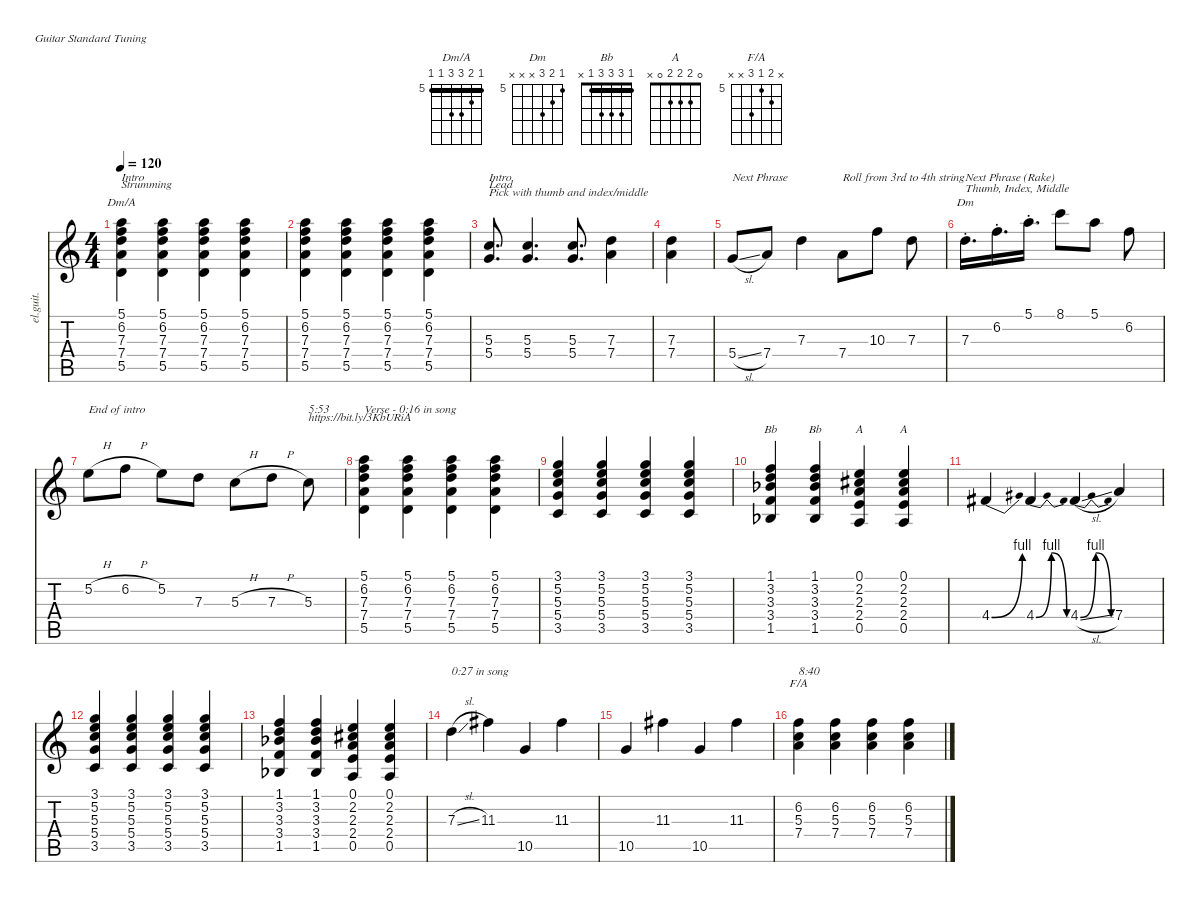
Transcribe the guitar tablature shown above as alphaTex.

\defaultSystemsLayout 4
\hideDynamics
\bracketExtendMode nobrackets
\otherSystemsTrackNameOrientation horizontal
\track ("Lead" "el.guit.") {instrument electricguitarclean}
\staff {score tabs}
\tuning (E4 B3 G3 D3 A2 E2)
\chord ("Dm/A" 5 6 7 7 5 5) {firstfret 5 showfingering false barre (5 5)}
\chord ("Dm" 5 6 7 x x x) {firstfret 5 showfingering false}
\chord ("Bb" 1 3 3 3 1 x) {showfingering false barre 1}
\chord ("A" 0 2 2 2 0 x) {showfingering false}
\chord ("F/A" x 6 5 7 x x) {firstfret 5 showfingering false}
\ts (4 4)
\tempo 120
\clef g2
\ks c
(5.5 7.4 7.3 6.2 5.1).4{ch "Dm/A" txt "Intro\nStrumming" dy mf instrument electricguitarclean beam Down} (5.5 7.4 7.3 6.2 5.1).4{beam Down} (5.5 7.4 7.3 6.2 5.1).4{beam Down} (5.5 7.4 7.3 6.2 5.1).4{beam Down} |
(5.5 7.4 7.3 6.2 5.1).4{beam Down} (5.5 7.4 7.3 6.2 5.1).4{beam Down} (5.5 7.4 7.3 6.2 5.1).4{beam Down} (5.5 7.4 7.3 6.2 5.1).4{beam Down} |
(5.3 5.4).8{d txt "Intro\n\nLead\n\nPick with thumb and index/middle" beam Up} (5.4 5.3).4{d beam Up} (5.4 5.3).8{d beam Up} (7.3 7.4).4{beam Down} |
(7.4 7.3).4{beam Down} |
5.4{sl}.8{txt "Next Phrase" beam Up} 7.4.8{beam Up} 7.3.4{beam Down} 7.4.8{txt "\nRoll from 3rd to 4th string" beam Down} 10.3.8{beam Down} 7.3.8{beam Down} |
7.3{st}.16{d ch "Dm" txt "\n\nNext Phrase (Rake)\nThumb, Index, Middle" beam Down} 6.2{st}.16{d beam Down} 5.1{st}.16{d beam Down} 8.1.8{beam Down} 5.1.8{beam Down} 6.2.8{beam Down} |
5.2{h}.8{txt "End of intro" beam Down} 6.2{h}.8{beam Down} 5.2.8{beam Down} 7.3.8{beam Down} 5.3{h}.8{beam Down} 7.3{h}.8{beam Down} 5.3.8{txt "5:53\nhttps://bit.ly/3KbURiA" beam Down} |
(5.5 7.4 7.3 6.2 5.1).4{txt "Verse - 0:16 in song" beam Down} (5.5 7.4 7.3 6.2 5.1).4{beam Down} (5.5 7.4 7.3 6.2 5.1).4{beam Down} (5.5 7.4 7.3 6.2 5.1).4{beam Down} |
(3.5 5.4 5.3 5.2 3.1).4{beam Up} (3.5 5.4 5.3 5.2 3.1).4{beam Up} (3.5 5.4 5.3 5.2 3.1).4{beam Up} (3.5 5.4 5.3 5.2 3.1).4{beam Up} |
(1.5{acc b} 3.4 3.3{acc b} 3.2 1.1).4{ch "Bb" beam Up} (1.5{acc b} 3.4 3.3{acc b} 3.2 1.1).4{ch "Bb" beam Up} (0.5 2.4 2.3 2.2{acc #} 0.1).4{ch "A" beam Up} (0.5 2.4 2.3 2.2{acc #} 0.1).4{ch "A" beam Up} |
4.4{be (bend 0 0 15 4) acc #}.4{beam Up} 4.4{be (bendrelease 0 0 10.2 4 20.4 4 30 0) acc #}.4{beam Up} 4.4{be (bendrelease 0 0 10.2 4 20.4 4 30 0) sl acc #}.4{beam Up} 7.4.4{beam Up} |
(3.5 5.4 5.3 5.2 3.1).4{beam Up} (3.5 5.4 5.3 5.2 3.1).4{beam Up} (3.5 5.4 5.3 5.2 3.1).4{beam Up} (3.5 5.4 5.3 5.2 3.1).4{beam Up} |
(1.5{acc b} 3.4 3.3{acc b} 3.2 1.1).4{beam Up} (1.5{acc b} 3.4 3.3{acc b} 3.2 1.1).4{beam Up} (0.5 2.4 2.3 2.2{acc #} 0.1).4{beam Up} (0.5 2.4 2.3 2.2{acc #} 0.1).4{beam Up} |
7.3{sl}.4{txt "0:27 in song" beam Down} 11.3{acc #}.4{beam Down} 10.5.4{beam Up} 11.3{acc #}.4{beam Down} |
10.5.4{beam Up} 11.3{acc #}.4{beam Down} 10.5.4{beam Up} 11.3{acc #}.4{beam Down} |
(7.4 5.3 6.2).4{ch "F/A" txt "8:40" beam Down} (7.4 5.3 6.2).4{beam Down} (7.4 5.3 6.2).4{beam Down} (7.4 5.3 6.2).4{beam Down}
